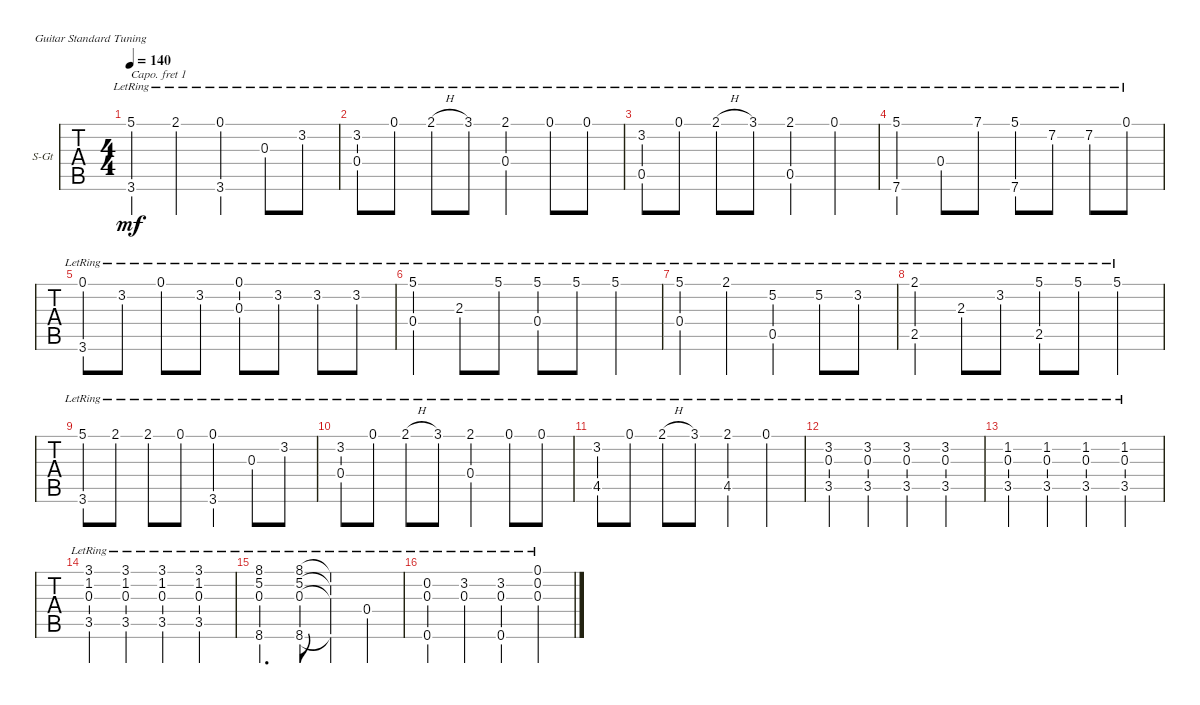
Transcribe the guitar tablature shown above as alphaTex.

\defaultSystemsLayout 4
\bracketExtendMode groupsimilarinstruments
\firstSystemTrackNameOrientation horizontal
\otherSystemsTrackNameOrientation horizontal
\track ("Steel Guitar" "S-Gt") {instrument acousticguitarsteel}
\staff {tabs}
\capo 1
\tuning (E4 B3 G3 D3 A2 E2)
\ts (4 4)
\tempo 140
\clef g2
\ks d
(5.1{lr} 3.6{lr}).4{dy mf} 2.1{lr}.4 (0.1{lr} 3.6{lr}).4 0.3{lr}.8 3.2{lr}.8 |
(3.2{lr} 0.4{lr}).8 0.1{lr}.8 2.1{h lr}.8 3.1{lr}.8 (2.1{lr} 0.4{lr}).4 0.1{lr}.8 0.1{lr}.8 |
(3.2{lr} 0.5{lr}).8 0.1{lr}.8 2.1{h lr}.8 3.1{lr}.8 (2.1{lr} 0.5{lr}).4 0.1{lr}.4 |
(5.1{lr} 7.6{lr}).4 0.4{lr}.8 7.1{lr}.8 (5.1{lr} 7.6{lr}).8 7.2{lr}.8 7.2{lr}.8 0.1{lr}.8 |
(0.1{lr} 3.6{lr}).8 3.2{lr}.8 0.1{lr}.8 3.2{lr}.8 (0.1{lr} 0.3{lr}).8 3.2{lr}.8 3.2{lr}.8 3.2{lr}.8 |
(5.1{lr} 0.4{lr}).4 2.3{lr}.8 5.1{lr}.8 (5.1{lr} 0.4{lr}).8 5.1{lr}.8 5.1{lr}.4 |
(5.1{lr} 0.4{lr}).4 2.1{lr}.4 (5.2{lr} 0.5{lr}).4 5.2{lr}.8 3.2{lr}.8 |
(2.1{lr} 2.5{lr}).4 2.3{lr}.8 3.2{lr}.8 (5.1{lr} 2.5{lr}).8 5.1{lr}.8 5.1{lr}.4 |
(5.1{lr} 3.6{lr}).8 2.1{lr}.8 2.1{lr}.8 0.1{lr}.8 (0.1{lr} 3.6{lr}).4 0.3{lr}.8 3.2{lr}.8 |
(3.2{lr} 0.4{lr}).8 0.1{lr}.8 2.1{h lr}.8 3.1{lr}.8 (2.1{lr} 0.4{lr}).4 0.1{lr}.8 0.1{lr}.8 |
(3.2{lr} 4.5{lr}).8 0.1{lr}.8 2.1{h lr}.8 3.1{lr}.8 (2.1{lr} 4.5{lr}).4 0.1{lr}.4 |
(3.2{lr} 0.3{lr} 3.5{lr}).4 (3.2{lr} 0.3{lr} 3.5{lr}).4 (3.2{lr} 0.3{lr} 3.5{lr}).4 (3.2{lr} 0.3{lr} 3.5{lr}).4 |
(1.2{lr} 0.3{lr} 3.5{lr}).4 (1.2{lr} 0.3{lr} 3.5{lr}).4 (1.2{lr} 0.3{lr} 3.5{lr}).4 (1.2{lr} 0.3{lr} 3.5{lr}).4 |
(1.2{lr} 0.3{lr} 3.5{lr} 3.1{lr}).4 (1.2{lr} 0.3{lr} 3.5{lr} 3.1{lr}).4 (1.2{lr} 0.3{lr} 3.5{lr} 3.1{lr}).4 (1.2{lr} 0.3{lr} 3.5{lr} 3.1{lr}).4 |
(8.1{lr} 5.2{lr} 0.3{lr} 8.6{lr}).4{d} (8.1{lr} 5.2{lr} 0.3{lr} 8.6{lr}).8 (8.6{lr t} 0.3{lr t} 5.2{lr t} 8.1{lr t}).4 0.4{lr}.4 |
(0.6{lr} 0.3{lr} 0.2{lr}).4 (3.2{lr} 0.3{lr}).4 (3.2{lr} 0.3{lr} 0.6{lr}).4 (0.3{lr} 0.2{lr} 0.1{lr}).4
